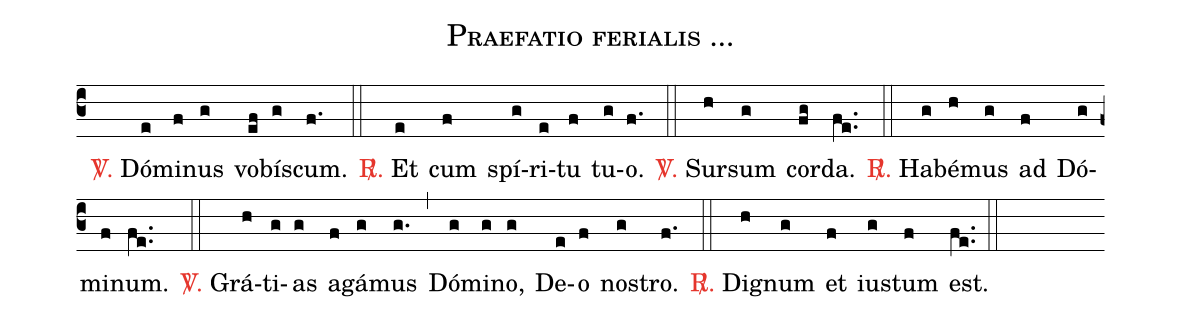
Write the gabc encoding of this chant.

name:Praefatio ferialis ...;
office-part:missa;
%%
(c3) ()

%<c><sp>V/</sp>.</c> Per(c) óm(e)ni(f)a(f) sǽ(g)cu(f)la(f) sæ(e)cu(f)ló(fe)rum.(e.) (::)
%<c><sp>R/</sp>.</c> A(e)men.(ef..) (::)

<c><sp>V/</sp>.</c> Dó(e)mi(f)nus(g) vo(ef)bí(g)scum.(f.) (::)
<c><sp>R/</sp>.</c> Et(e) cum(f) spí(g)ri(e)tu(f) tu(g)o.(f.) (::)

<c><sp>V/</sp>.</c> Sur(h)sum(g) cor(fg)da.(fe..) (::)
<c><sp>R/</sp>.</c> Ha(g)bé(h)mus(g) ad(f) Dó(g)mi(f)num.(fe..) (::)

<c><sp>V/</sp>.</c> Grá(h)ti(g)as(g) a(f)gá(g)mus(g.) (,) Dó(g)mi(g)no,(g) De(e)o(f) no(g)stro.(f.) (::)
<c><sp>R/</sp>.</c> Di(h)gnum(g) et(f) ius(g)tum(f) est.(fe..) (::)
